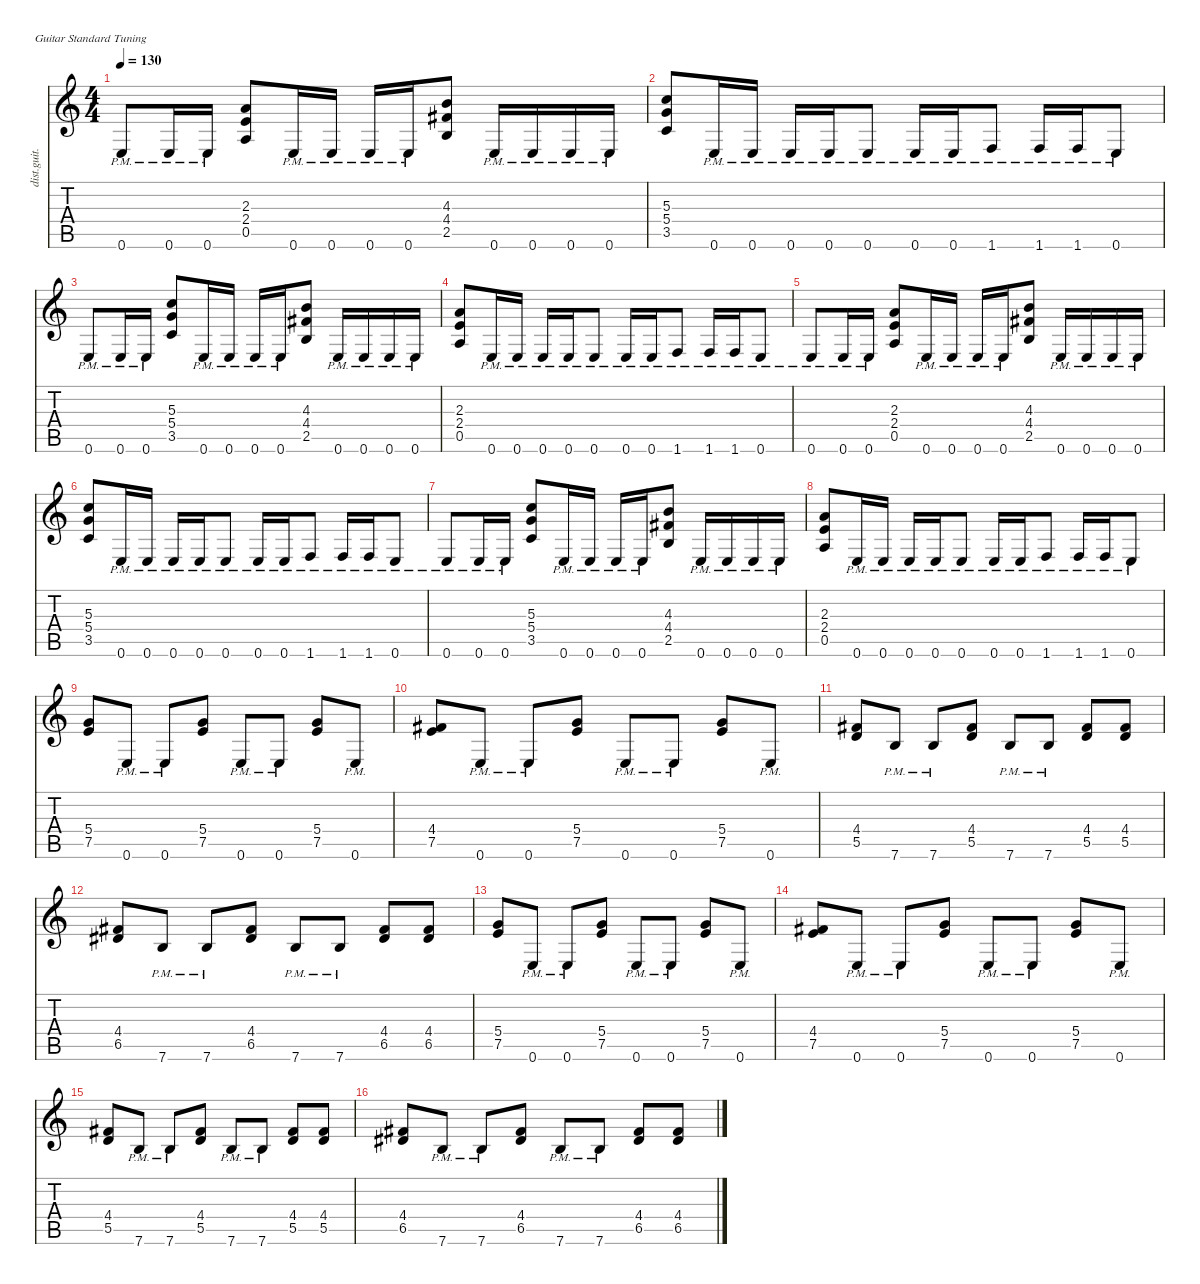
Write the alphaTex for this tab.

\defaultSystemsLayout 4
\hideDynamics
\bracketExtendMode nobrackets
\otherSystemsTrackNameOrientation horizontal
\track ("James (Rhythm Guitar)" "dist.guit.") {instrument distortionguitar}
\staff {score tabs}
\tuning (E4 B3 G3 D3 A2 E2)
\ts (4 4)
\tempo 130
\clef g2
\ks c
0.6{pm}.8{dy f beam Up} 0.6{pm}.16{beam Up} 0.6{pm}.16{beam Up} (2.3 2.4 0.5).8{beam Up} 0.6{pm}.16{beam Up} 0.6{pm}.16{beam Up} 0.6{pm}.16{beam Up} 0.6{pm}.16{beam Up} (4.3 4.4{acc #} 2.5).8{beam Up} 0.6{pm}.16{beam Up} 0.6{pm}.16{beam Up} 0.6{pm}.16{beam Up} 0.6{pm}.16{beam Up} |
(5.3 5.4 3.5).8{beam Up} 0.6{pm}.16{beam Up} 0.6{pm}.16{beam Up} 0.6{pm}.16{beam Up} 0.6{pm}.16{beam Up} 0.6{pm}.8{beam Up} 0.6{pm}.16{beam Up} 0.6{pm}.16{beam Up} 1.6{pm}.8{beam Up} 1.6{pm}.16{beam Up} 1.6{pm}.16{beam Up} 0.6{pm}.8{beam Up} |
0.6{pm}.8{beam Up} 0.6{pm}.16{beam Up} 0.6{pm}.16{beam Up} (5.3 5.4 3.5).8{beam Up} 0.6{pm}.16{beam Up} 0.6{pm}.16{beam Up} 0.6{pm}.16{beam Up} 0.6{pm}.16{beam Up} (4.3 4.4{acc #} 2.5).8{beam Up} 0.6{pm}.16{beam Up} 0.6{pm}.16{beam Up} 0.6{pm}.16{beam Up} 0.6{pm}.16{beam Up} |
(2.3 2.4 0.5).8{beam Up} 0.6{pm}.16{beam Up} 0.6{pm}.16{beam Up} 0.6{pm}.16{beam Up} 0.6{pm}.16{beam Up} 0.6{pm}.8{beam Up} 0.6{pm}.16{beam Up} 0.6{pm}.16{beam Up} 1.6{pm}.8{beam Up} 1.6{pm}.16{beam Up} 1.6{pm}.16{beam Up} 0.6{pm}.8{beam Up} |
0.6{pm}.8{beam Up} 0.6{pm}.16{beam Up} 0.6{pm}.16{beam Up} (2.3 2.4 0.5).8{beam Up} 0.6{pm}.16{beam Up} 0.6{pm}.16{beam Up} 0.6{pm}.16{beam Up} 0.6{pm}.16{beam Up} (4.3 4.4{acc #} 2.5).8{beam Up} 0.6{pm}.16{beam Up} 0.6{pm}.16{beam Up} 0.6{pm}.16{beam Up} 0.6{pm}.16{beam Up} |
(5.3 5.4 3.5).8{beam Up} 0.6{pm}.16{beam Up} 0.6{pm}.16{beam Up} 0.6{pm}.16{beam Up} 0.6{pm}.16{beam Up} 0.6{pm}.8{beam Up} 0.6{pm}.16{beam Up} 0.6{pm}.16{beam Up} 1.6{pm}.8{beam Up} 1.6{pm}.16{beam Up} 1.6{pm}.16{beam Up} 0.6{pm}.8{beam Up} |
0.6{pm}.8{beam Up} 0.6{pm}.16{beam Up} 0.6{pm}.16{beam Up} (5.3 5.4 3.5).8{beam Up} 0.6{pm}.16{beam Up} 0.6{pm}.16{beam Up} 0.6{pm}.16{beam Up} 0.6{pm}.16{beam Up} (4.3 4.4{acc #} 2.5).8{beam Up} 0.6{pm}.16{beam Up} 0.6{pm}.16{beam Up} 0.6{pm}.16{beam Up} 0.6{pm}.16{beam Up} |
(2.3 2.4 0.5).8{beam Up} 0.6{pm}.16{beam Up} 0.6{pm}.16{beam Up} 0.6{pm}.16{beam Up} 0.6{pm}.16{beam Up} 0.6{pm}.8{beam Up} 0.6{pm}.16{beam Up} 0.6{pm}.16{beam Up} 1.6{pm}.8{beam Up} 1.6{pm}.16{beam Up} 1.6{pm}.16{beam Up} 0.6{pm}.8{beam Up} |
(5.4 7.5).8{beam Up} 0.6{pm}.8{beam Up} 0.6{pm}.8{beam Up} (5.4 7.5).8{beam Up} 0.6{pm}.8{beam Up} 0.6{pm}.8{beam Up} (5.4 7.5).8{beam Up} 0.6{pm}.8{beam Up} |
(4.4{acc #} 7.5).8{beam Up} 0.6{pm}.8{beam Up} 0.6{pm}.8{beam Up} (5.4 7.5).8{beam Up} 0.6{pm}.8{beam Up} 0.6{pm}.8{beam Up} (5.4 7.5).8{beam Up} 0.6{pm}.8{beam Up} |
(4.4{acc #} 5.5).8{beam Up} 7.6{pm}.8{beam Up} 7.6{pm}.8{beam Up} (4.4{acc #} 5.5).8{beam Up} 7.6{pm}.8{beam Up} 7.6{pm}.8{beam Up} (4.4{acc #} 5.5).8{beam Up} (4.4{acc #} 5.5).8{beam Up} |
(4.4{acc #} 6.5{acc #}).8{beam Up} 7.6{pm}.8{beam Up} 7.6{pm}.8{beam Up} (4.4{acc #} 6.5{acc #}).8{beam Up} 7.6{pm}.8{beam Up} 7.6{pm}.8{beam Up} (4.4{acc #} 6.5{acc #}).8{beam Up} (4.4{acc #} 6.5{acc #}).8{beam Up} |
(5.4 7.5).8{beam Up} 0.6{pm}.8{beam Up} 0.6{pm}.8{beam Up} (5.4 7.5).8{beam Up} 0.6{pm}.8{beam Up} 0.6{pm}.8{beam Up} (5.4 7.5).8{beam Up} 0.6{pm}.8{beam Up} |
(4.4{acc #} 7.5).8{beam Up} 0.6{pm}.8{beam Up} 0.6{pm}.8{beam Up} (5.4 7.5).8{beam Up} 0.6{pm}.8{beam Up} 0.6{pm}.8{beam Up} (5.4 7.5).8{beam Up} 0.6{pm}.8{beam Up} |
(4.4{acc #} 5.5).8{beam Up} 7.6{pm}.8{beam Up} 7.6{pm}.8{beam Up} (4.4{acc #} 5.5).8{beam Up} 7.6{pm}.8{beam Up} 7.6{pm}.8{beam Up} (4.4{acc #} 5.5).8{beam Up} (4.4{acc #} 5.5).8{beam Up} |
(4.4{acc #} 6.5{acc #}).8{beam Up} 7.6{pm}.8{beam Up} 7.6{pm}.8{beam Up} (4.4{acc #} 6.5{acc #}).8{beam Up} 7.6{pm}.8{beam Up} 7.6{pm}.8{beam Up} (4.4{acc #} 6.5{acc #}).8{beam Up} (4.4{acc #} 6.5{acc #}).8{beam Up}
